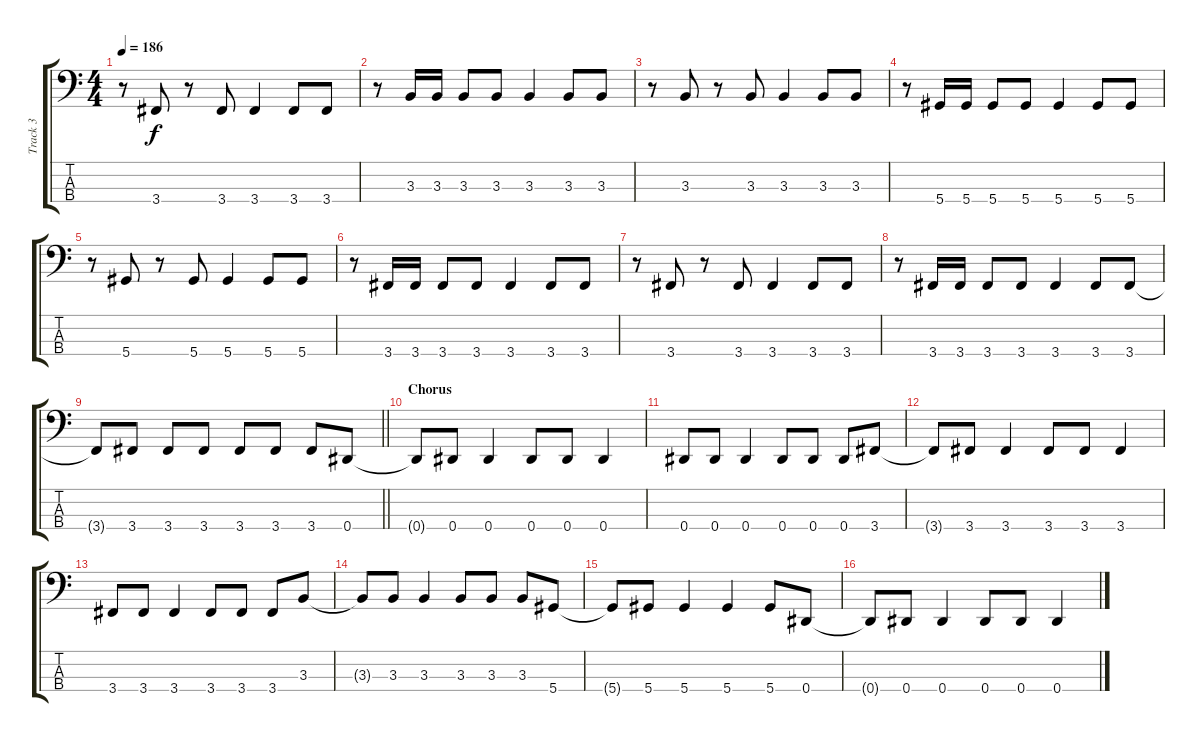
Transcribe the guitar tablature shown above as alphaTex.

\track ("Track 3" "Track 3") {instrument electricbasspick}
\staff {score tabs}
\tuning (Gb2 Db2 Ab1 Eb1) {hide}
\ts (4 4)
\tempo 186
\clef f4
\ks c
r.8{dy f} 3.4.8 r.8 3.4.8 3.4.4 3.4.8 3.4.8 |
r.8 3.3.16 3.3.16 3.3.8 3.3.8 3.3.4 3.3.8 3.3.8 |
r.8 3.3.8 r.8 3.3.8 3.3.4 3.3.8 3.3.8 |
r.8 5.4.16 5.4.16 5.4.8 5.4.8 5.4.4 5.4.8 5.4.8 |
r.8 5.4.8 r.8 5.4.8 5.4.4 5.4.8 5.4.8 |
r.8 3.4.16 3.4.16 3.4.8 3.4.8 3.4.4 3.4.8 3.4.8 |
r.8 3.4.8 r.8 3.4.8 3.4.4 3.4.8 3.4.8 |
r.8 3.4.16 3.4.16 3.4.8 3.4.8 3.4.4 3.4.8 3.4.8 |
\barLineRight lightlight
3.4{t}.8 3.4.8 3.4.8 3.4.8 3.4.8 3.4.8 3.4.8 0.4.8 |
\section ("" "Chorus")
0.4{t}.8 0.4.8 0.4.4 0.4.8 0.4.8 0.4.4 |
0.4.8 0.4.8 0.4.4 0.4.8 0.4.8 0.4.8 3.4.8 |
3.4{t}.8 3.4.8 3.4.4 3.4.8 3.4.8 3.4.4 |
3.4.8 3.4.8 3.4.4 3.4.8 3.4.8 3.4.8 3.3.8 |
3.3{t}.8 3.3.8 3.3.4 3.3.8 3.3.8 3.3.8 5.4.8 |
5.4{t}.8 5.4.8 5.4.4 5.4.4 5.4.8 0.4.8 |
0.4{t}.8 0.4.8 0.4.4 0.4.8 0.4.8 0.4.4
